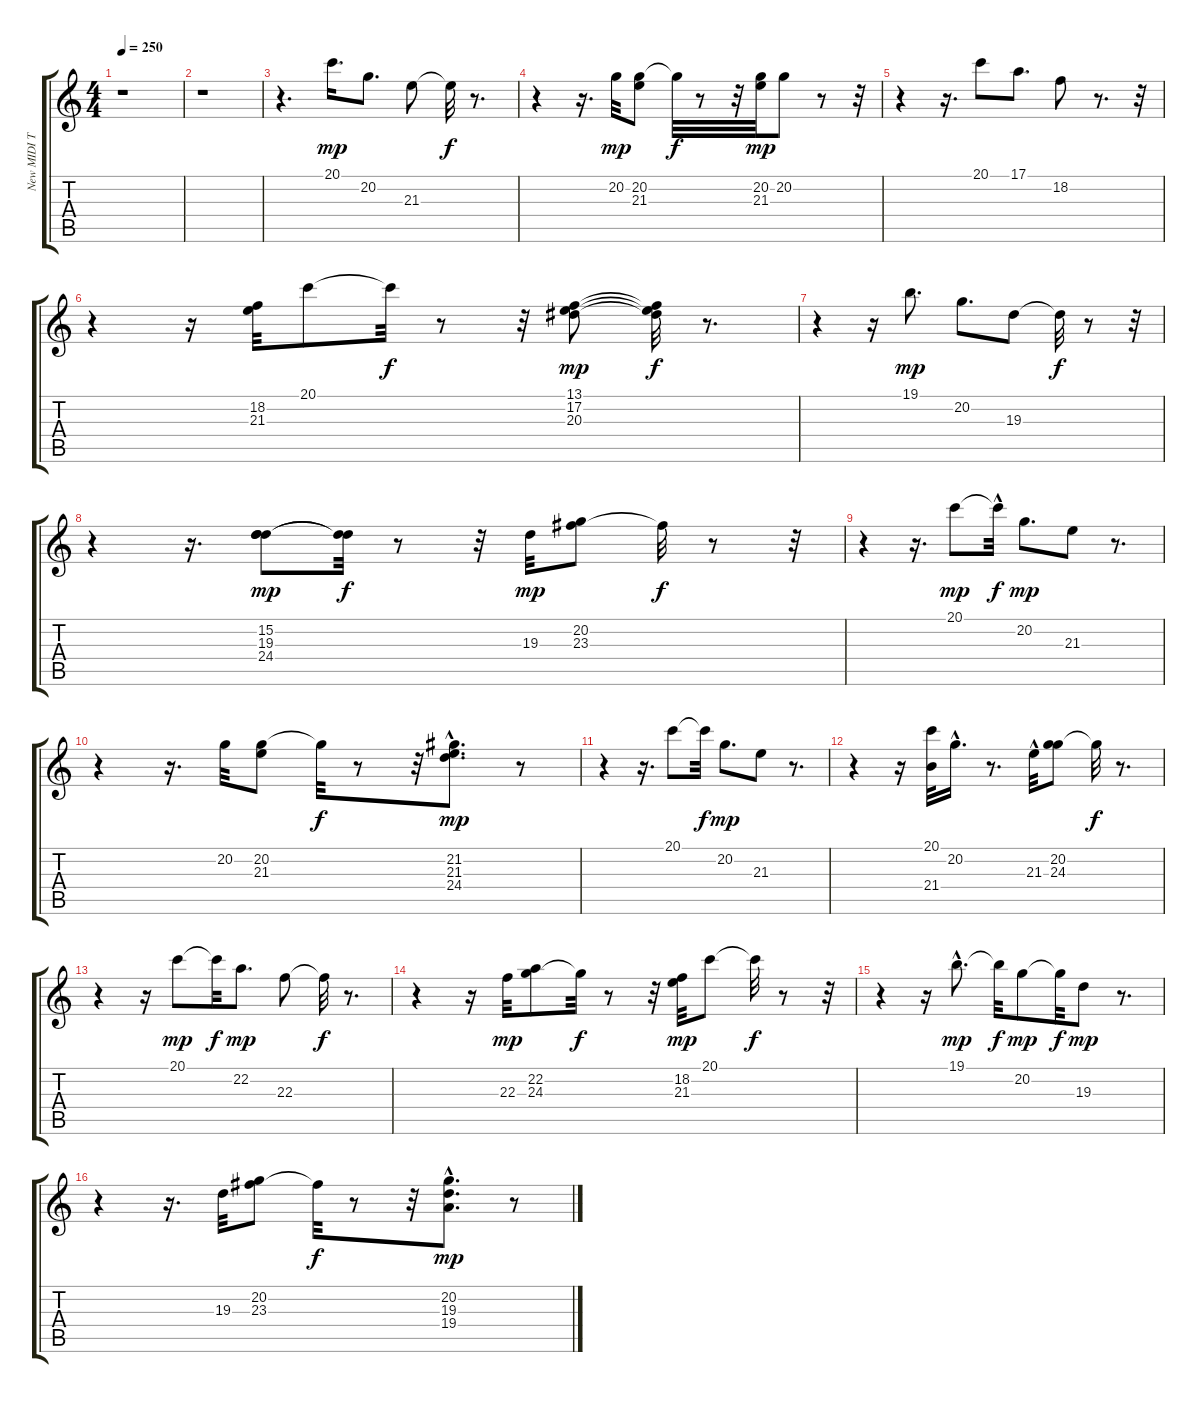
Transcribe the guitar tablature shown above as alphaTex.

\track ("New MIDI Track" "New MIDI T") {instrument honkytonkpiano}
\staff {score tabs}
\tuning (E4 B3 G3 D3 A2 E2) {hide}
\ts (4 4)
\tempo 250
\clef g2
\ks c
r.1{dy mp} |
r.1 |
r.4{d} 20.1.16{d} 20.2.8{d} 21.3.8 21.3{t}.32{dy f} r.8{d} |
r.4 r.16{d} 20.2.32{dy mp} (20.2 21.3).8 20.2{t}.32{dy f} r.8 r.32 (20.2 21.3).32{dy mp} 20.2.8 r.8 r.32 |
r.4 r.16{d} 20.1.8 17.1.8{d} 18.2.8 r.8{d} r.32 |
r.4 r.16 (18.2 21.3).32 20.1.8 20.1{t}.32{dy f} r.8 r.32 (13.1 17.2 20.3).8{dy mp} (13.1{t} 17.2{t} 20.3{t}).32{dy f} r.8{d} |
r.4 r.16 19.1.8{d dy mp} 20.2.8{d} 19.3.8 19.3{t}.32{dy f} r.8 r.32 |
r.4 r.16{d} (15.2 19.3 24.4).8{dy mp} (19.3{t} 24.4{t}).32{dy f} r.8 r.32 19.3.32{dy mp} (20.2 23.3).8 23.3{t}.32{dy f} r.8 r.32 |
r.4 r.16{d} 20.1.8{dy mp} 20.1{hac t}.32{dy f} 20.2.8{d dy mp} 21.3.8 r.8{d} |
r.4 r.16{d} 20.2.32 (20.2 21.3).8 20.2{t}.32{dy f} r.8 r.32 (21.2{hac} 21.3 24.4).8{d dy mp} r.8 |
r.4 r.16{d} 20.1.8 20.1{t}.32{dy f} 20.2.8{d dy mp} 21.3.8 r.8{d} |
r.4 r.16 (20.1 21.4).32 20.2{hac}.16{d} r.8{d} 21.3{hac}.32 (20.2 24.3).8 24.3{t}.32{dy f} r.8{d} |
r.4 r.16 20.1.8{dy mp} 20.1{t}.32{dy f} 22.2.8{d dy mp} 22.3.8 22.3{t}.32{dy f} r.8{d} |
r.4 r.16 22.3.32{dy mp} (22.2 24.3).8 24.3{t}.32{dy f} r.8 r.32 (18.2 21.3).32{dy mp} 20.1.8 20.1{t}.32{dy f} r.8 r.32 |
r.4 r.16 19.1{hac}.8{d dy mp} 19.1{t}.32{dy f} 20.2.8{dy mp} 20.2{t}.32{dy f} 19.3.8{dy mp} r.8{d} |
r.4 r.16{d} 19.3.32 (20.2 23.3).8 23.3{t}.32{dy f} r.8 r.32 (20.2 19.3{hac} 19.4).8{d dy mp} r.8
